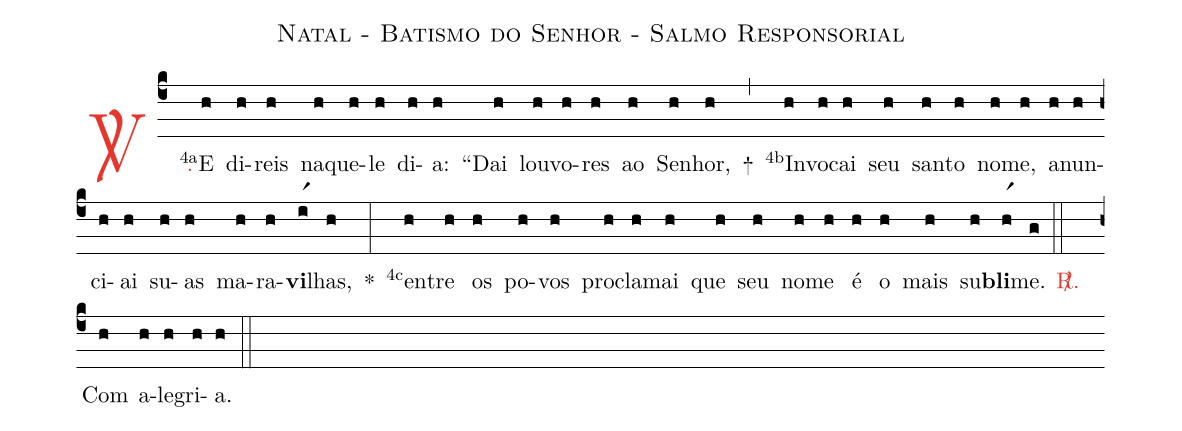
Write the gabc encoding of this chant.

name: Natal - Batismo do Senhor - Salmo Responsorial;
%%
(c4)

<c><sp>V/</sp>.</c>()
<v>\VSup{4a}</v>E(h) di(h)reis(h) na(h)que(h)le(h) di(h)a:(h) ``Dai(h) lou(h)vo(h)res(h) ao(h) Se(h)nhor,(h) +(,)
<v>\VSup{4b}</v>In(h)vo(h)cai(h) seu(h) san(h)to(h) no(h)me,(h) a(h)nun(h)ci(h)ai(h) su(h)as(h) ma(h)ra(h)<b>vi</b>(ir1)lhas,(h) *(:)
<v>\VSup{4c}</v>en(h)tre(h) os(h) po(h)vos(h) pro(h)cla(h)mai(h) que(h) seu(h) no(h)me(h) é(h) o(h) mais(h) su(h)<b>bli</b>(hr1)me.(g)

(::)

<c><sp>R/</sp>.</c>() Com(h) a(h)le(h)gri(h)a.(h)

(::)
